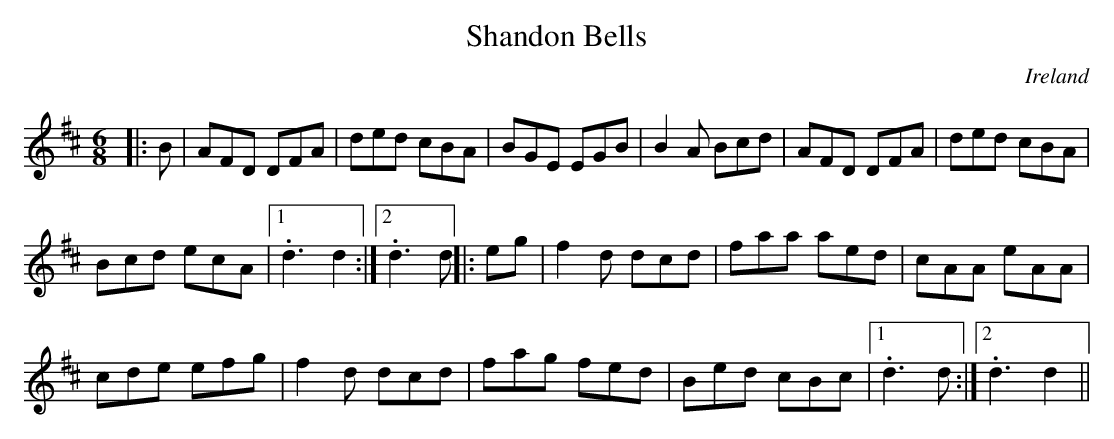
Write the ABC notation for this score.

X:1
T:Shandon Bells
O:Ireland
M:6/8
K:D
C:Trad.-Natalie MacMaster, Richard Wood
|:B|AFD DFA|ded cBA|BGE EGB|B2 A Bcd|AFD DFA|ded cBA|
Bcd ecA|1.d3 d2:|2.d3 d||:eg|f2 d dcd|faa aed|cAA eAA|
cde efg|f2 d dcd|fag fed|Bed cBc|1.d3 d:|2.d3 d2||
